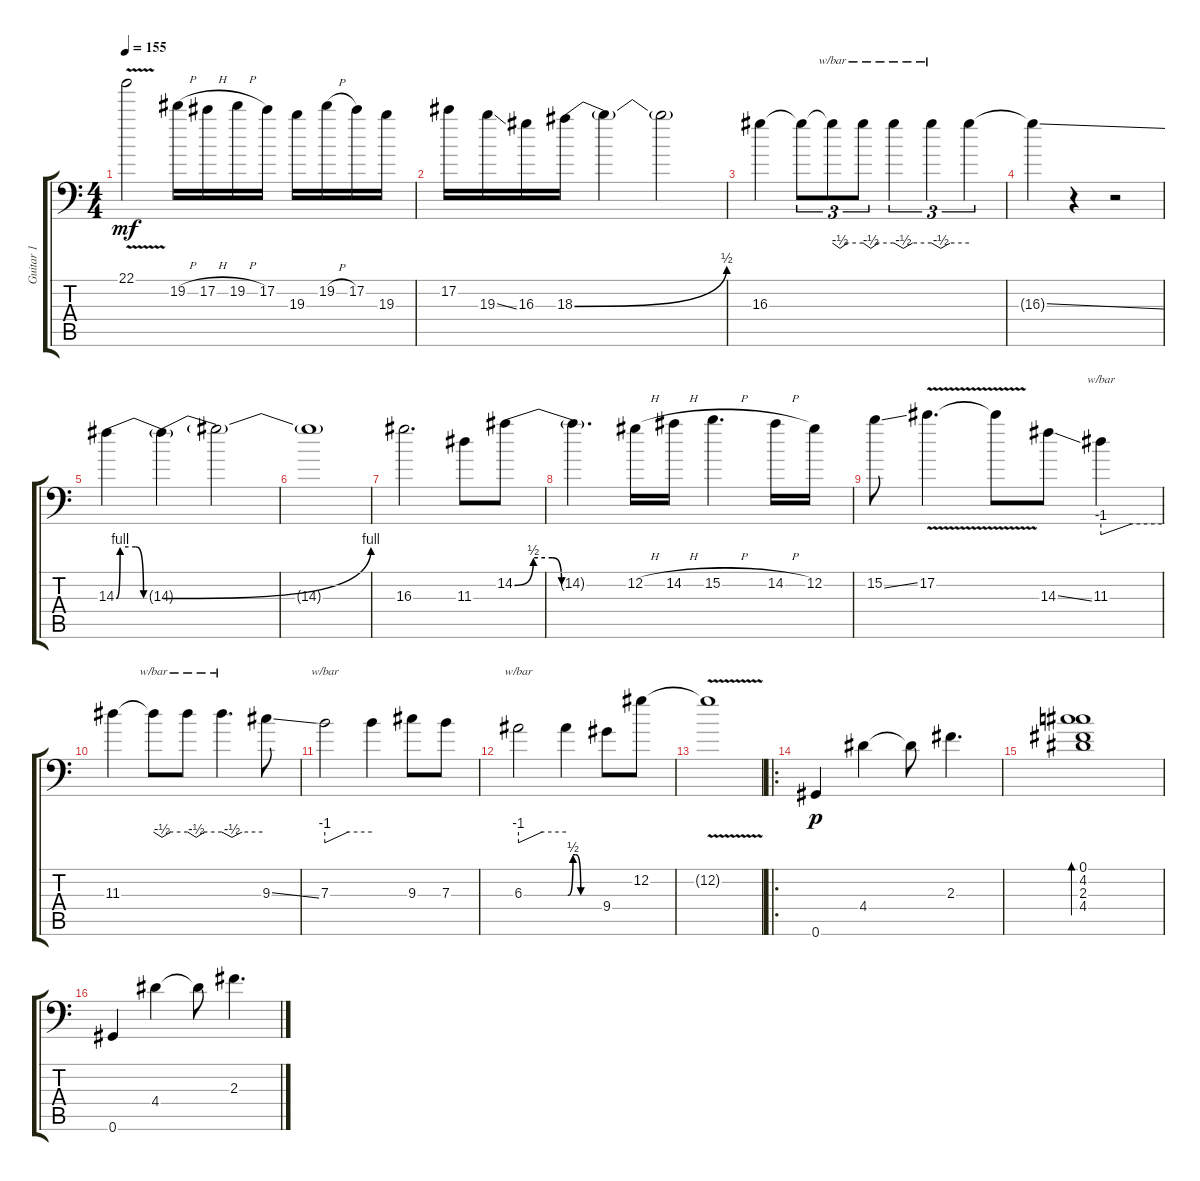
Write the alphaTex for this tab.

\track ("Guitar 1" "Guitar 1") {instrument distortionguitar}
\staff {score tabs}
\tuning (Db4 Ab3 E3 B2 Gb2 Ab1) {hide}
\ts (4 4)
\tempo 155
\clef f4
\ks c
22.1{v t}.2{dy mf} 19.2{h}.16 17.2{h}.16 19.2{h}.16 17.2.16 19.3.16 19.2{h}.16 17.2.16 19.3.16 |
17.2.16 19.3{ss}.16 16.3.16 18.3{be (bend 0 0 60 2)}.16 18.3{t}.4 18.3{t}.2 |
16.3.4 16.3{t}.8{tu (3 2)} 16.3{t}.8{tu (3 2) tbe (custom default 0 0 15 -2 15 -2 30 0 60 0)} 16.3{t}.8{tu (3 2) tbe (custom default 0 0 15 -2 15 -2 30 0 60 0)} 16.3{t}.4{tu (3 2) tbe (custom default 0 0 15 -2 15 -2 30 0 60 0)} 16.3{t}.4{tu (3 2) tbe (custom default 0 0 15 -2 15 -2 30 0 60 0)} 16.3{t}.4{tu (3 2)} |
16.3{ss t}.4 r.4 r.2 |
14.3{be (custom 0 0 5 4 25 4 35 0 60 0)}.4 14.3{be (bend 0 0 60 4) t}.4 14.3{t}.2 |
14.3{t}.1 |
16.3.2{d} 11.3.8 14.2{be (custom 0 0 10 2 20 2 25 0 60 0)}.8 |
14.2{t}.4{d} 12.2{h}.16 14.2{h}.16 15.2{h}.4{d} 14.2{h}.16 12.2.16 |
15.2{ss}.8 17.2{v}.4{d} 17.2{v t}.8 14.3{ss}.8 11.3.4{tbe (custom default 0 0 0 -4 0 -4 30 0 60 0)} |
11.3.4 11.3{t}.8{tbe (custom default 0 0 15 -2 15 -2 30 0 60 0)} 11.3{t}.8{tbe (custom default 0 0 15 -2 15 -2 30 0 60 0)} 11.3{t}.4{d tbe (custom default 0 0 15 -2 15 -2 30 0 60 0)} 9.3{ss}.8 |
7.3.2{tbe (custom default 0 0 0 -4 0 -4 30 0 60 0)} 7.3{t}.4 9.3.8 7.3.8 |
6.3.2{tbe (custom default 0 0 0 -4 0 -4 30 0 60 0)} 6.3{be (custom 0 0 10 2 15 2 25 0 60 0) t}.4 9.4.8 12.2.8 |
12.2{v t}.1 |
\ro
0.6.4{dy p} 4.4.4 4.4{t}.8 2.3.4{d} |
(0.1 4.2 2.3 4.4).1{bd 30} |
0.6.4 4.4.4 4.4{t}.8 2.3.4{d}
